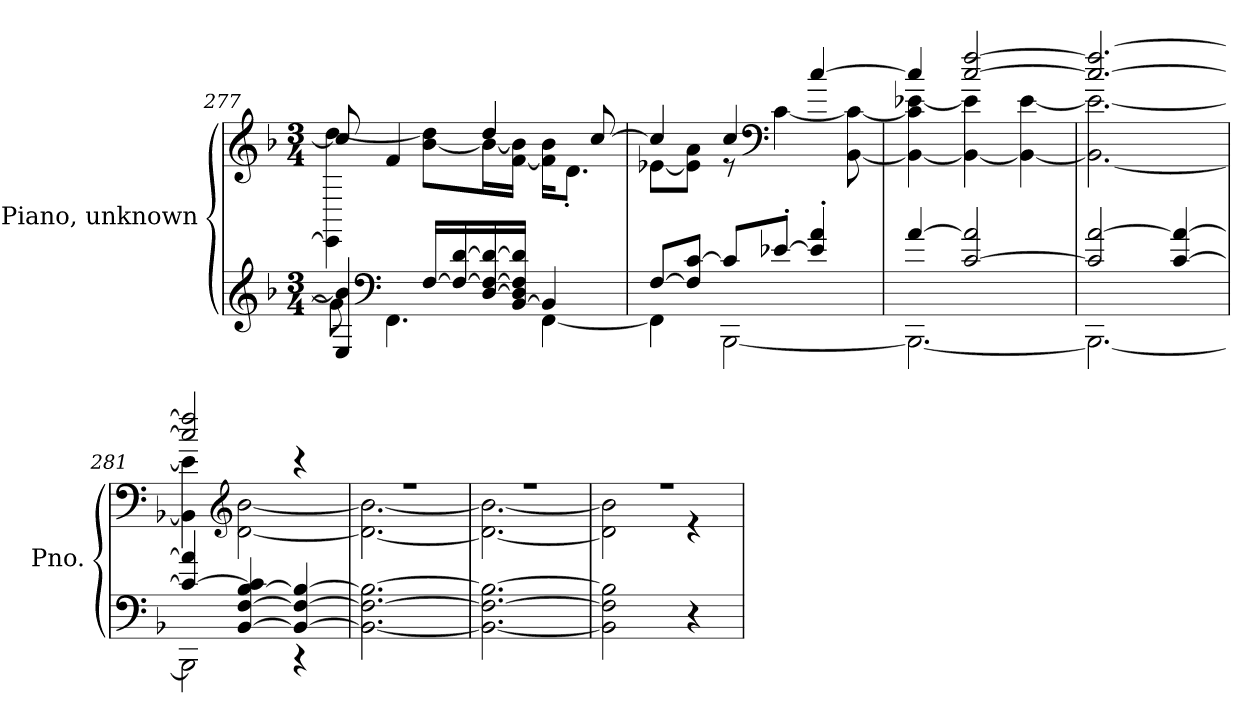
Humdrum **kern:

**kern	**kern
*part1	*part1
*staff2	*staff1
*I"Piano, unknown	*
*I'Pno.	*
!!LO:LB:g=z
*clefG2	*clefG2
*k[b-]	*k[b-]
*M3/4	*M3/4
=277	=277
*^	*^
4E/ 4b-/]	8g\]	8cc/]	4EE\] [4dd\
*clefF4	*	*	*
.	4.FF\	4f/	.
[16F/LL	.	.	[8b-\ 8dd\]L
16F/_ [16d/	.	.	.
[16D/ 16F/_ 16d/_	.	4dd/	16b-\L_
[16BB-/ 16D/] 16F/] 16d/]JJ	.	.	[16f\ 16b-\]JJ
4BB-/]	[4FF\	.	16f\] 16b-\KL
.	.	.	8.d'\J
.	.	[8cc/	.
=278	=278	=278	=278
[8F/L	4FF\]	4cc/]	[8e-X\L
8F/] [8c/J	.	.	8e-\] 8a\J
8c/L]	[2BBB-\	4cc/	8r
*	*	*clefF4	*
[8e-X'/J	.	.	[4c\
4e-/]' 4a/'	.	[4cc/	.
.	.	.	[8BB-\ 8c\_
=279	=279	=279	=279
[4a/	2.BBB-\_	4cc/]	4BB-\_ 4c\] [4e-X\
[2c/ 2a/]	.	[2cc/ [2ff/	4BB-\_ 4e-\]
.	.	.	4BB-\_ [4e-\
=280	=280	=280	=280
2c/] [2a/	2.BBB-\_	2.cc/_ 2.ff/_	2.BB-\_ 2.e-\_
[4c/ 4a/_	.	.	.
=281	=281	=281	=281
4c/_ 4a/]	2BBB-\]	2cc/] 2ff/]	4BB-\] 4e-\]
*	*	*clefG2	*
[4BB-/ [4F/ [4B-/ 4c/]	.	.	[2d\ [2b-\
4BB-/_ 4F/_ 4B-/_	4r	4r	.
*v	*v	*	*
!!LO:PB:g=z	!!
=282	=282	=282
2.BB-\_ 2.F\_ 2.B-\_	2.r	2.d\_ 2.b-\_
=283	=283	=283
2.BB-\_ 2.F\_ 2.B-\_	2.r	2.d\_ 2.b-\_
=284	=284	=284
2BB-\] 2F\] 2B-\]	2.r	2d\] 2b-\]
4r	.	4r
*	*v	*v
=	=
*-	*-
